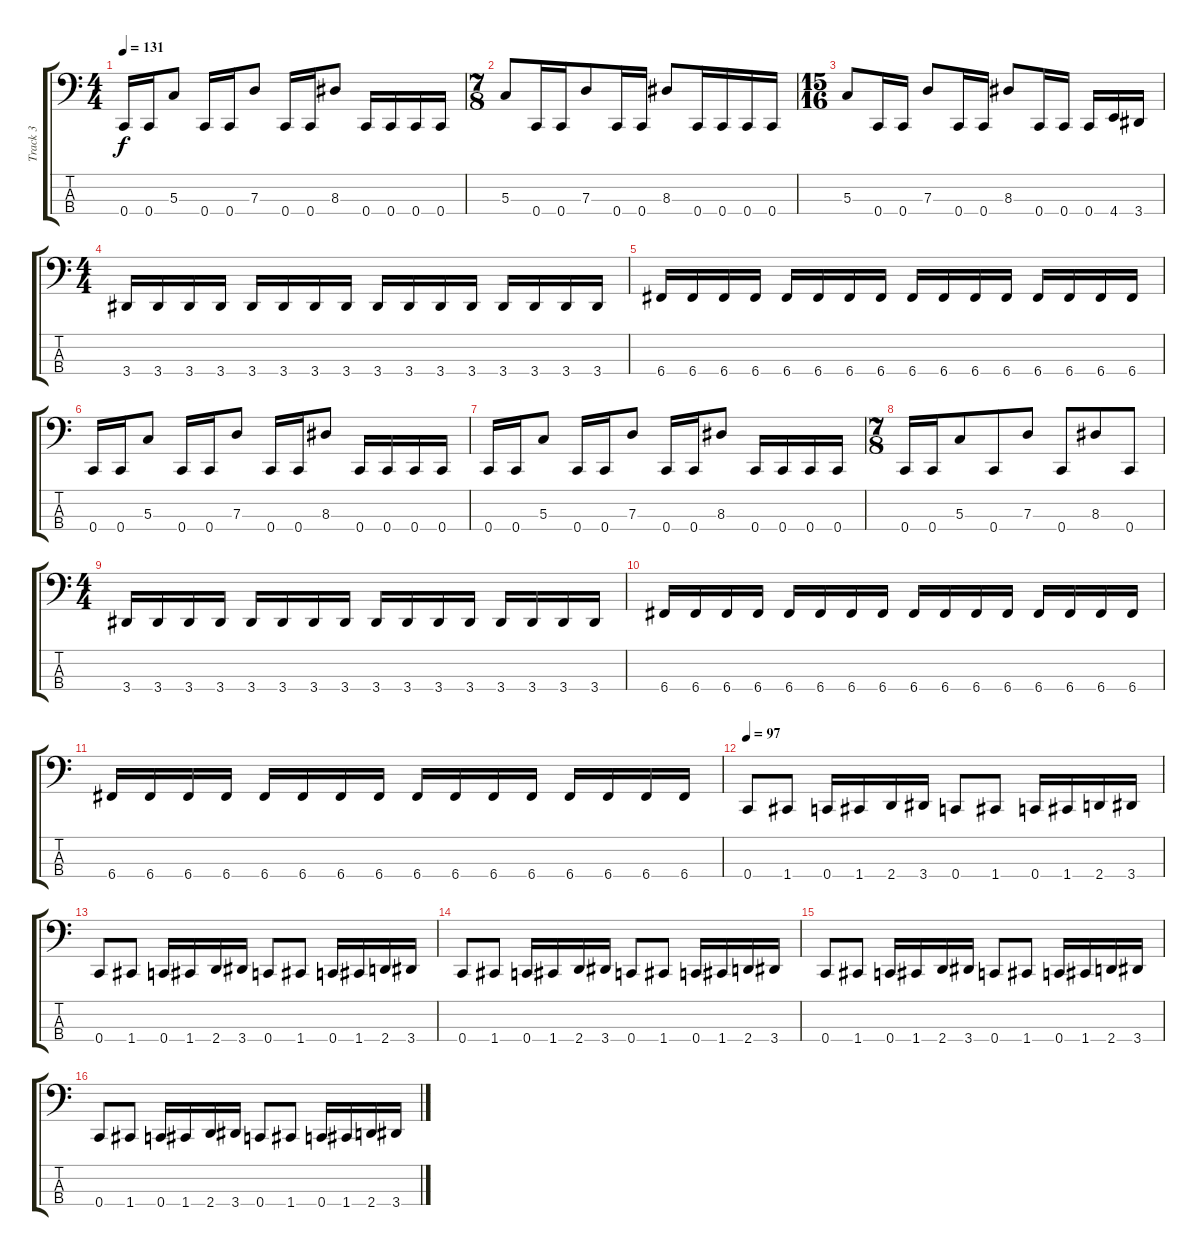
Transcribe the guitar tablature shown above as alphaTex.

\track ("Track 3" "Track 3") {instrument electricbasspick}
\staff {score tabs}
\tuning (F2 C2 G1 C1) {hide}
\ts (4 4)
\tempo 131
\clef f4
\ks c
0.4.16{dy f} 0.4.16 5.3.8 0.4.16 0.4.16 7.3.8 0.4.16 0.4.16 8.3.8 0.4.16 0.4.16 0.4.16 0.4.16 |
\ts (7 8)
5.3.8 0.4.16 0.4.16 7.3.8 0.4.16 0.4.16 8.3.8 0.4.16 0.4.16 0.4.16 0.4.16 |
\ts (15 16)
5.3.8 0.4.16 0.4.16 7.3.8 0.4.16 0.4.16 8.3.8 0.4.16 0.4.16 0.4.16 4.4.16 3.4.16 |
\ts (4 4)
3.4.16 3.4.16 3.4.16 3.4.16 3.4.16 3.4.16 3.4.16 3.4.16 3.4.16 3.4.16 3.4.16 3.4.16 3.4.16 3.4.16 3.4.16 3.4.16 |
6.4.16 6.4.16 6.4.16 6.4.16 6.4.16 6.4.16 6.4.16 6.4.16 6.4.16 6.4.16 6.4.16 6.4.16 6.4.16 6.4.16 6.4.16 6.4.16 |
0.4.16 0.4.16 5.3.8 0.4.16 0.4.16 7.3.8 0.4.16 0.4.16 8.3.8 0.4.16 0.4.16 0.4.16 0.4.16 |
0.4.16 0.4.16 5.3.8 0.4.16 0.4.16 7.3.8 0.4.16 0.4.16 8.3.8 0.4.16 0.4.16 0.4.16 0.4.16 |
\ts (7 8)
0.4.16 0.4.16 5.3.8 0.4.8 7.3.8 0.4.8 8.3.8 0.4.8 |
\ts (4 4)
3.4.16 3.4.16 3.4.16 3.4.16 3.4.16 3.4.16 3.4.16 3.4.16 3.4.16 3.4.16 3.4.16 3.4.16 3.4.16 3.4.16 3.4.16 3.4.16 |
6.4.16 6.4.16 6.4.16 6.4.16 6.4.16 6.4.16 6.4.16 6.4.16 6.4.16 6.4.16 6.4.16 6.4.16 6.4.16 6.4.16 6.4.16 6.4.16 |
6.4.16 6.4.16 6.4.16 6.4.16 6.4.16 6.4.16 6.4.16 6.4.16 6.4.16 6.4.16 6.4.16 6.4.16 6.4.16 6.4.16 6.4.16 6.4.16 |
\tempo 97
0.4.8 1.4.8 0.4.16 1.4.16 2.4.16 3.4.16 0.4.8 1.4.8 0.4.16 1.4.16 2.4.16 3.4.16 |
0.4.8 1.4.8 0.4.16 1.4.16 2.4.16 3.4.16 0.4.8 1.4.8 0.4.16 1.4.16 2.4.16 3.4.16 |
0.4.8 1.4.8 0.4.16 1.4.16 2.4.16 3.4.16 0.4.8 1.4.8 0.4.16 1.4.16 2.4.16 3.4.16 |
0.4.8 1.4.8 0.4.16 1.4.16 2.4.16 3.4.16 0.4.8 1.4.8 0.4.16 1.4.16 2.4.16 3.4.16 |
0.4.8 1.4.8 0.4.16 1.4.16 2.4.16 3.4.16 0.4.8 1.4.8 0.4.16 1.4.16 2.4.16 3.4.16
